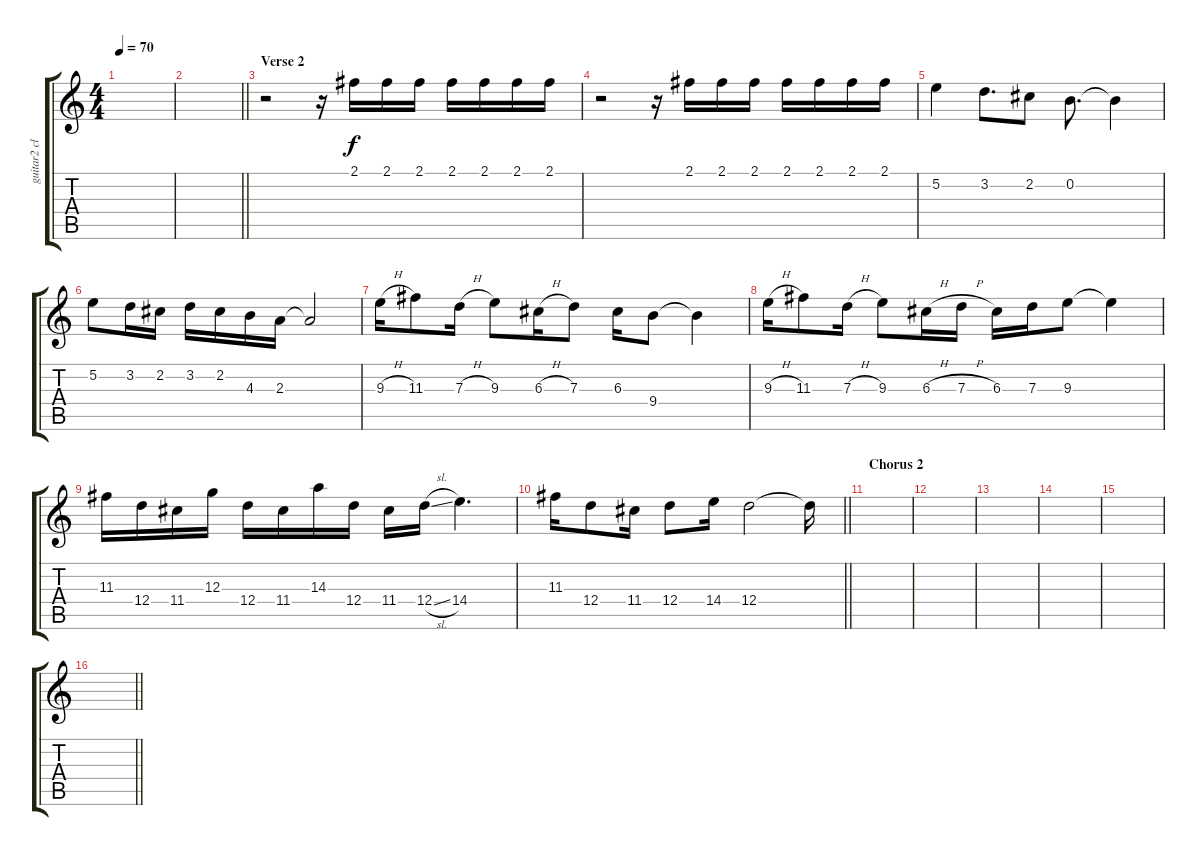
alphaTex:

\track ("guitar2 clean" "guitar2 cl") {instrument electricguitarjazz}
\staff {score tabs}
\tuning (E4 B3 G3 D3 A2 E2) {hide}
\ts (4 4)
\tempo 70
\clef g2
\ks c
|
\barLineRight lightlight
|
\section ("" "Verse 2")
r.2 r.16 2.1.16 2.1.16 2.1.16 2.1.16 2.1.16 2.1.16 2.1.16 |
r.2 r.16 2.1.16 2.1.16 2.1.16 2.1.16 2.1.16 2.1.16 2.1.16 |
5.2.4 3.2.8{d} 2.2.8 0.2.8{d} 0.2{t}.4 |
5.2.8 3.2.16 2.2.16 3.2.16 2.2.16 4.3.16 2.3.16 2.3{t}.2 |
9.3{h}.16 11.3.8 7.3{h}.16 9.3.8 6.3{h}.16 7.3.8 6.3.16 9.4.8 9.4{t}.4 |
9.3{h}.16 11.3.8 7.3{h}.16 9.3.8 6.3{h}.16 7.3{h}.16 6.3.16 7.3.16 9.3.8 9.3{t}.4 |
11.3.16 12.4.16 11.4.16 12.3.16 12.4.16 11.4.16 14.3.16 12.4.16 11.4.16 12.4{sl}.16 14.4.4{d} |
\barLineRight lightlight
11.3.16 12.4.8 11.4.16 12.4.8 14.4.16 12.4.2 12.4{t}.16 |
\section ("" "Chorus 2")
|
|
|
|
|
\barLineRight lightlight
